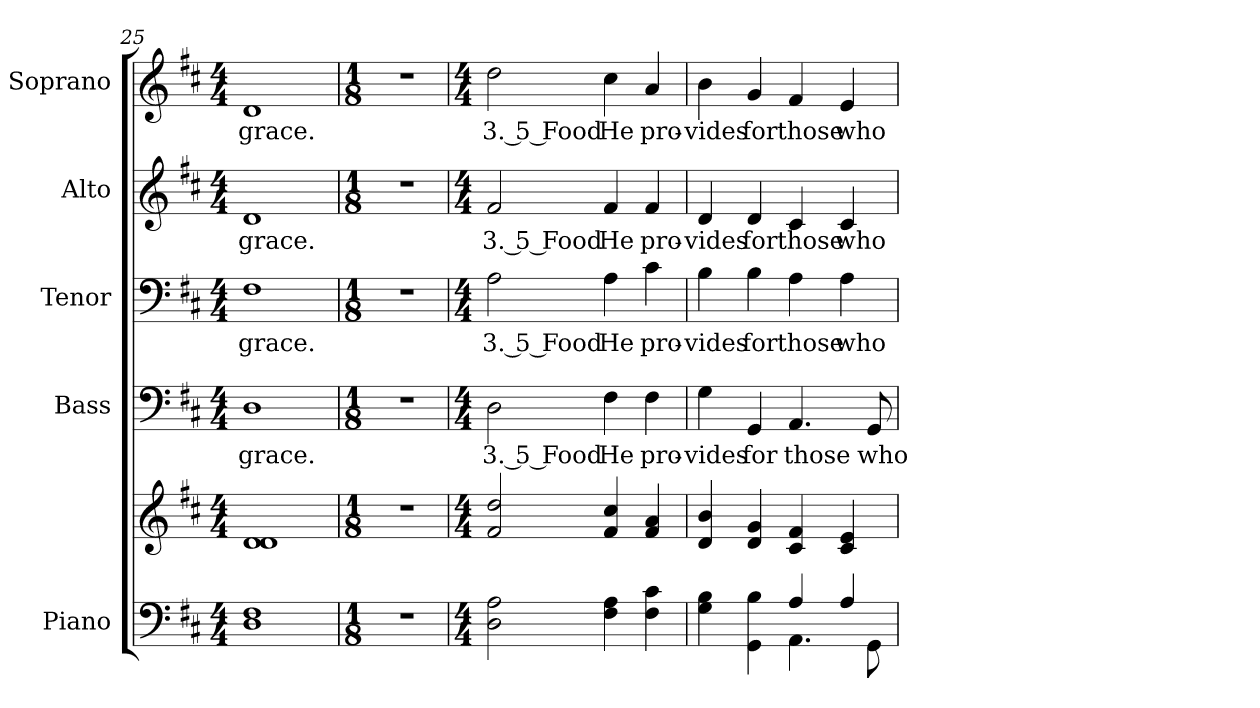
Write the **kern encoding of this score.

**kern	**kern	**kern	**text	**kern	**text	**kern	**text	**kern	**text
*part5	*part5	*part4	*part4	*part3	*part3	*part2	*part2	*part1	*part1
*staff6	*staff5	*staff4	*staff4	*staff3	*staff3	*staff2	*staff2	*staff1	*staff1
*I"Piano	*	*I"Bass	*	*I"Tenor	*	*I"Alto	*	*I"Soprano	*
*I'Pno.	*	*I'B.	*	*I'T.	*	*I'A.	*	*I'S.	*
!!LO:PB:g=z
*clefF4	*clefG2	*clefF4	*	*clefF4	*	*clefG2	*	*clefG2	*
*k[f#c#]	*k[f#c#]	*k[f#c#]	*	*k[f#c#]	*	*k[f#c#]	*	*k[f#c#]	*
*D:	*D:	*D:	*	*D:	*	*D:	*	*D:	*
*M4/4	*M4/4	*M4/4	*	*M4/4	*	*M4/4	*	*M4/4	*
=25	=25	=25	=25	=25	=25	=25	=25	=25	=25
!	!	!	!LO:LY:b:color=#000000	!	!	!	!	!	!
!	!	!	!	!	!LO:LY:b:color=#000000	!	!	!	!
!	!	!	!	!	!	!	!LO:LY:b:color=#000000	!	!
!	!	!	!	!	!	!	!	!	!LO:LY:b:color=#000000
1Di 1F#i	1di 1di	1Di	grace.	1F#i	grace.	1di	grace.	1di	grace.
=26	=26	=26	=26	=26	=26	=26	=26	=26	=26
*M1/8	*M1/8	*M1/8	*	*M1/8	*	*M1/8	*	*M1/8	*
!LO:N:vis=1	!LO:N:vis=1	!LO:N:vis=1	!	!LO:N:vis=1	!	!LO:N:vis=1	!	!LO:N:vis=1	!
8r	8r	8r	.	8r	.	8r	.	8r	.
=27	=27	=27	=27	=27	=27	=27	=27	=27	=27
*M4/4	*M4/4	*M4/4	*	*M4/4	*	*M4/4	*	*M4/4	*
!	!	!	!LO:LY:b:color=#000000	!	!	!	!	!	!
!	!	!	!	!	!LO:LY:b:color=#000000	!	!	!	!
!	!	!	!	!	!	!	!LO:LY:b:color=#000000	!	!
!	!	!	!	!	!	!	!	!	!LO:LY:b:color=#000000
2Di\ 2Ai	2f#i/ 2ddi	2Di\	3. 5 Food	2Ai\	3. 5 Food	2f#i/	3. 5 Food	2ddi\	3. 5 Food
!	!	!	!LO:LY:b:color=#000000	!	!	!	!	!	!
!	!	!	!	!	!LO:LY:b:color=#000000	!	!	!	!
!	!	!	!	!	!	!	!LO:LY:b:color=#000000	!	!
!	!	!	!	!	!	!	!	!	!LO:LY:b:color=#000000
4F#i\ 4Ai	4f#i/ 4cc#i	4F#i\	He	4Ai\	He	4f#i/	He	4cc#i\	He
!	!	!	!LO:LY:b:color=#000000	!	!	!	!	!	!
!	!	!	!	!	!LO:LY:b:color=#000000	!	!	!	!
!	!	!	!	!	!	!	!LO:LY:b:color=#000000	!	!
!	!	!	!	!	!	!	!	!	!LO:LY:b:color=#000000
4F#i\ 4c#i	4f#i/ 4ai	4F#i\	pro-	4c#i\	pro-	4f#i/	pro-	4ai/	pro-
!!LO:PB:g=z
=28	=28	=28	=28	=28	=28	=28	=28	=28	=28
*^	*	*	*	*	*	*	*	*	*
!	!	!	!	!LO:LY:b:color=#000000	!	!	!	!	!	!
!	!	!	!	!	!	!LO:LY:b:color=#000000	!	!	!	!
!	!	!	!	!	!	!	!	!LO:LY:b:color=#000000	!	!
!	!	!	!	!	!	!	!	!	!	!LO:LY:b:color=#000000
4Gi\ 4Bi	2ryy	4di/ 4bi	4Gi\	-vides	4Bi\	-vides	4di/	-vides	4bi\	-vides
!	!	!	!	!LO:LY:b:color=#000000	!	!	!	!	!	!
!	!	!	!	!	!	!LO:LY:b:color=#000000	!	!	!	!
!	!	!	!	!	!	!	!	!LO:LY:b:color=#000000	!	!
!	!	!	!	!	!	!	!	!	!	!LO:LY:b:color=#000000
4GGi\ 4Bi	.	4di/ 4gi	4GGi/	for	4Bi\	for	4di/	for	4gi/	for
!	!	!	!	!LO:LY:b:color=#000000	!	!	!	!	!	!
!	!	!	!	!	!	!LO:LY:b:color=#000000	!	!	!	!
!	!	!	!	!	!	!	!	!LO:LY:b:color=#000000	!	!
!	!	!	!	!	!	!	!	!	!	!LO:LY:b:color=#000000
4Ai/	4.AAi\	4c#i/ 4f#i	4.AAi/	those	4Ai\	those	4c#i/	those	4f#i/	those
!	!	!	!	!	!	!LO:LY:b:color=#000000	!	!	!	!
!	!	!	!	!	!	!	!	!LO:LY:b:color=#000000	!	!
!	!	!	!	!	!	!	!	!	!	!LO:LY:b:color=#000000
4Ai/	.	4c#i/ 4ei	.	.	4Ai\	who	4c#i/	who	4ei/	who
!	!	!	!	!LO:LY:b:color=#000000	!	!	!	!	!	!
.	8GGi\	.	8GGi/	who	.	.	.	.	.	.
*v	*v	*	*	*	*	*	*	*	*	*
=	=	=	=	=	=	=	=	=	=
*-	*-	*-	*-	*-	*-	*-	*-	*-	*-
